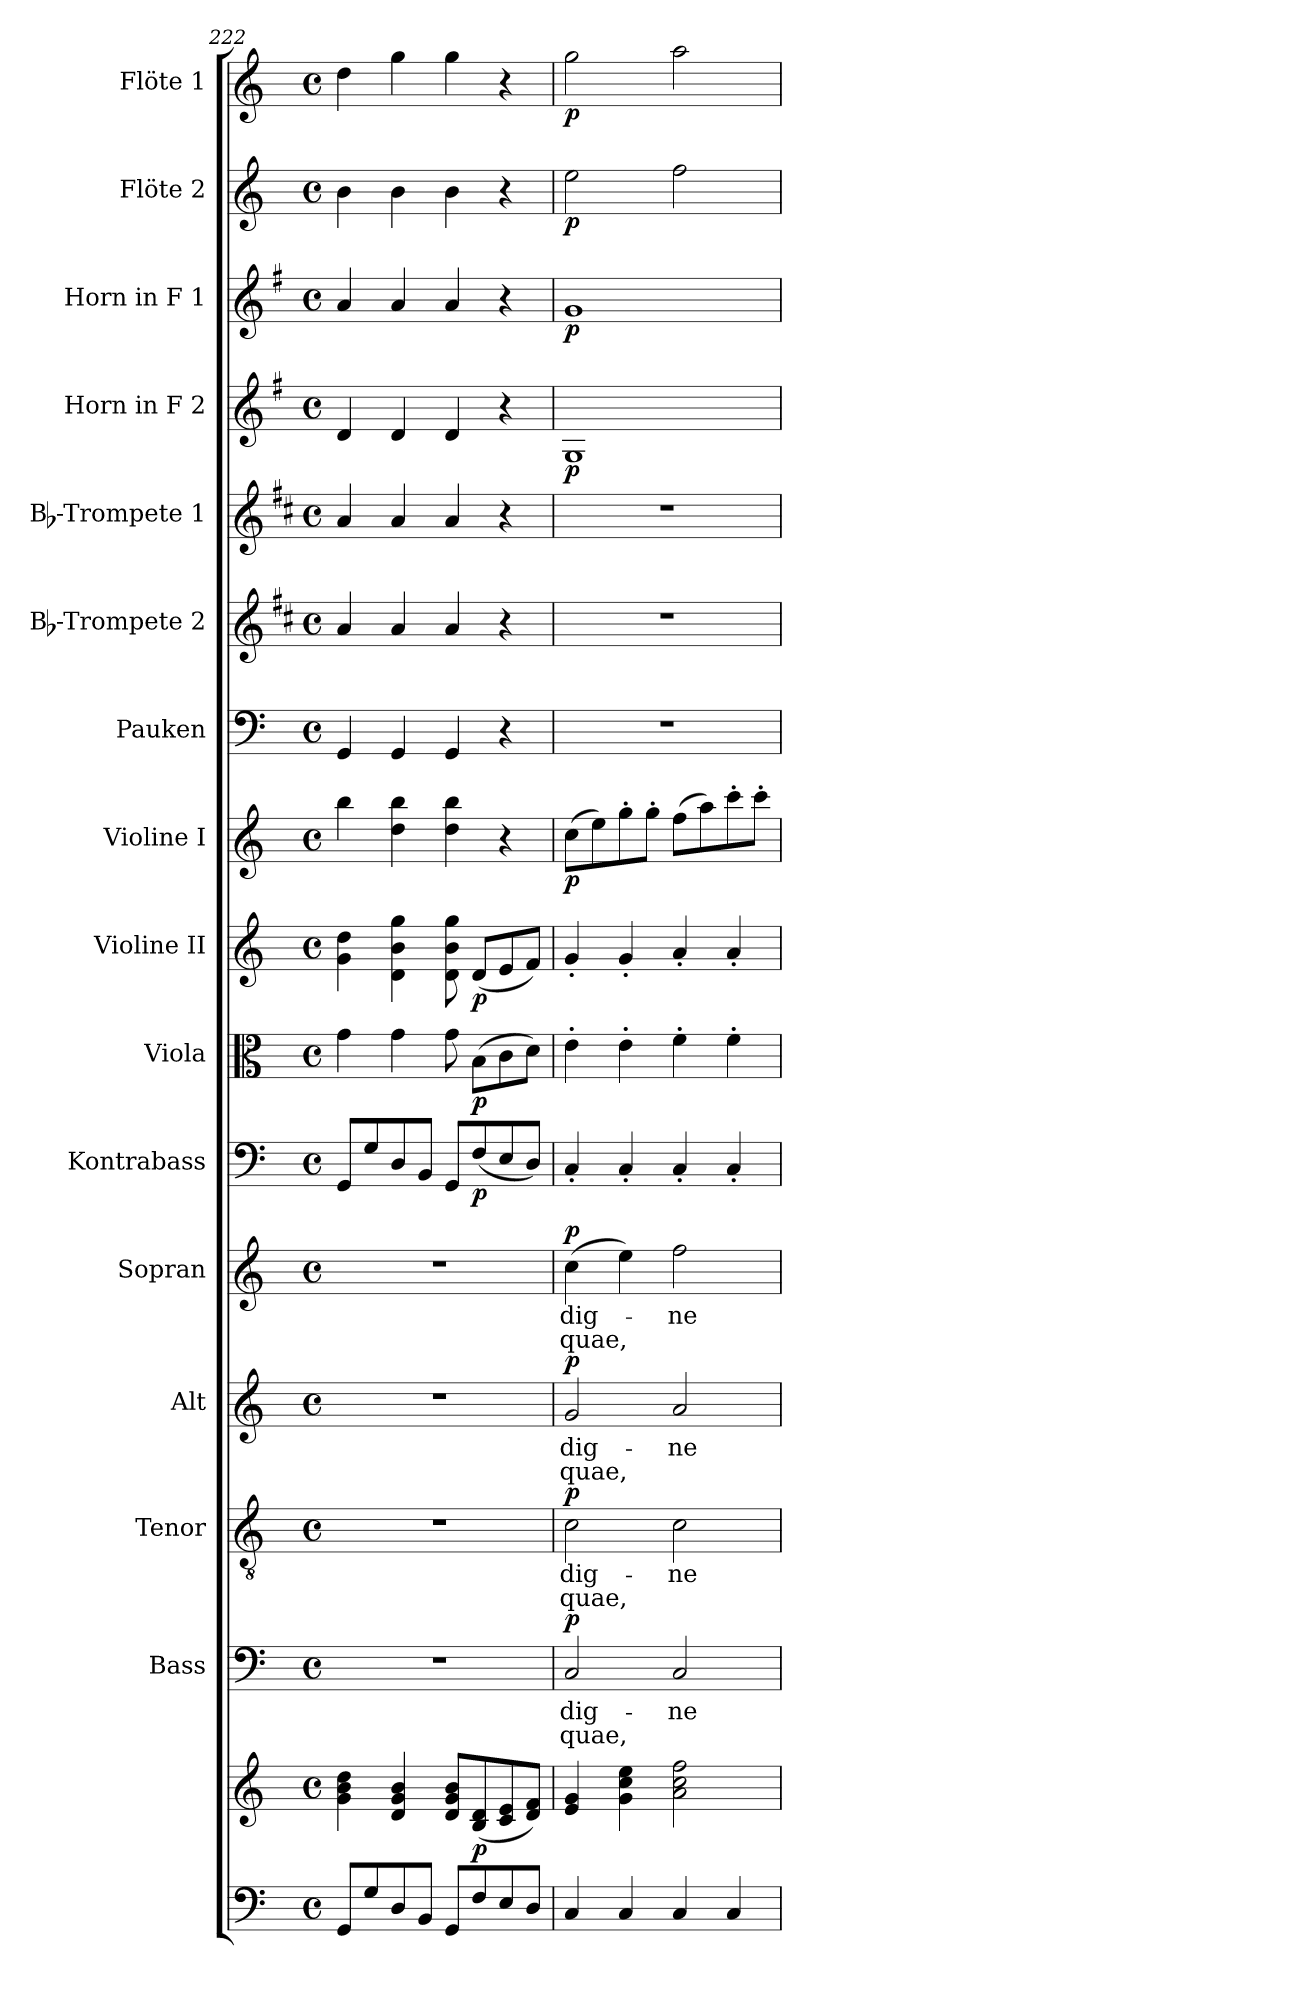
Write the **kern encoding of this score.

**kern	**kern	**dynam	**kern	**text	**text	**dynam	**kern	**text	**text	**dynam	**kern	**text	**text	**dynam	**kern	**text	**text	**dynam	**kern	**dynam	**kern	**dynam	**kern	**dynam	**kern	**dynam	**kern	**kern	**kern	**kern	**dynam	**kern	**dynam	**kern	**dynam	**kern	**dynam
*part16	*part16	*part16	*part15	*part15	*part15	*part15	*part14	*part14	*part14	*part14	*part13	*part13	*part13	*part13	*part12	*part12	*part12	*part12	*part11	*part11	*part10	*part10	*part9	*part9	*part8	*part8	*part7	*part6	*part5	*part4	*part4	*part3	*part3	*part2	*part2	*part1	*part1
*staff17	*staff16	*staff16/17	*staff15	*staff15	*staff15	*staff15	*staff14	*staff14	*staff14	*staff14	*staff13	*staff13	*staff13	*staff13	*staff12	*staff12	*staff12	*staff12	*staff11	*staff11	*staff10	*staff10	*staff9	*staff9	*staff8	*staff8	*staff7	*staff6	*staff5	*staff4	*staff4	*staff3	*staff3	*staff2	*staff2	*staff1	*staff1
*	*	*	*I"Bass	*	*	*	*I"Tenor	*	*	*	*I"Alt	*	*	*	*I"Sopran	*	*	*	*I"Kontrabass	*	*I"Viola	*	*I"Violine II	*	*I"Violine I	*	*I"Pauken	*I"Bb-Trompete 2	*I"Bb-Trompete 1	*I"Horn in F 2	*	*I"Horn in F 1	*	*I"Flöte 2	*	*I"Flöte 1	*
*	*	*	*I'B.	*	*	*	*I'T.	*	*	*	*I'A.	*	*	*	*I'S.	*	*	*	*I'Kb.	*	*I'Vla.	*	*I'Vl. II	*	*I'Vl. I	*	*I'Pk.	*I'Bb Trp. 2	*I'Bb Trp. 1	*	*	*	*	*I'Fl. 2	*	*I'Fl. 1	*
!!LO:PB:g=z
*clefF4	*clefG2	*	*clefF4	*	*	*	*clefGv2	*	*	*	*clefG2	*	*	*	*clefG2	*	*	*	*clefF4	*	*clefC3	*	*clefG2	*	*clefG2	*	*clefF4	*clefG2	*clefG2	*clefG2	*	*clefG2	*	*clefG2	*	*clefG2	*
*	*	*	*	*	*	*	*	*	*	*	*	*	*	*	*	*	*	*	*ITrd7c12	*	*	*	*	*	*	*	*	*ITrd1c2	*ITrd1c2	*ITrd4c7	*	*ITrd4c7	*	*	*	*	*
*k[]	*k[]	*	*k[]	*	*	*	*k[]	*	*	*	*k[]	*	*	*	*k[]	*	*	*	*k[]	*	*k[]	*	*k[]	*	*k[]	*	*k[]	*k[]	*k[]	*k[]	*	*k[]	*	*k[]	*	*k[]	*
*C:	*C:	*	*C:	*	*	*	*C:	*	*	*	*C:	*	*	*	*C:	*	*	*	*C:	*	*C:	*	*C:	*	*C:	*	*C:	*C:	*C:	*C:	*	*C:	*	*C:	*	*C:	*
*M4/4	*M4/4	*	*M4/4	*	*	*	*M4/4	*	*	*	*M4/4	*	*	*	*M4/4	*	*	*	*M4/4	*	*M4/4	*	*M4/4	*	*M4/4	*	*M4/4	*M4/4	*M4/4	*M4/4	*	*M4/4	*	*M4/4	*	*M4/4	*
*met(c)	*met(c)	*	*met(c)	*	*	*	*met(c)	*	*	*	*met(c)	*	*	*	*met(c)	*	*	*	*met(c)	*	*met(c)	*	*met(c)	*	*met(c)	*	*met(c)	*met(c)	*met(c)	*met(c)	*	*met(c)	*	*met(c)	*	*met(c)	*
=222	=222	=222	=222	=222	=222	=222	=222	=222	=222	=222	=222	=222	=222	=222	=222	=222	=222	=222	=222	=222	=222	=222	=222	=222	=222	=222	=222	=222	=222	=222	=222	=222	=222	=222	=222	=222	=222
8GG/L	4g\ 4b\ 4dd\	.	1r	.	.	.	1r	.	.	.	1r	.	.	.	1r	.	.	.	8GGG/L	.	4g\	.	4g\ 4dd\	.	4bb\	.	4GG/	4g/	4g/	4G/	.	4d/	.	4b\	.	4dd\	.
8G/	.	.	.	.	.	.	.	.	.	.	.	.	.	.	.	.	.	.	8GG/	.	.	.	.	.	.	.	.	.	.	.	.	.	.	.	.	.	.
8D/	4d/ 4g/ 4b/	.	.	.	.	.	.	.	.	.	.	.	.	.	.	.	.	.	8DD/	.	4g\	.	4d\ 4b\ 4gg\	.	4dd\ 4bb\	.	4GG/	4g/	4g/	4G/	.	4d/	.	4b\	.	4gg\	.
8BB/J	.	.	.	.	.	.	.	.	.	.	.	.	.	.	.	.	.	.	8BBB/J	.	.	.	.	.	.	.	.	.	.	.	.	.	.	.	.	.	.
8GG/L	8d/ 8g/ 8b/L	.	.	.	.	.	.	.	.	.	.	.	.	.	.	.	.	.	8GGG/L	.	8g\	.	8d\ 8b\ 8gg\	.	4dd\ 4bb\	.	4GG/	4g/	4g/	4G/	.	4d/	.	4b\	.	4gg\	.
!	!	!LO:DY:b	!	!	!	!	!	!	!	!	!	!	!	!	!	!	!	!	!	!LO:DY:b	!	!LO:DY:b	!	!LO:DY:b	!	!	!	!	!	!	!	!	!	!	!	!	!
8F/	(<8B/ 8d/	p	.	.	.	.	.	.	.	.	.	.	.	.	.	.	.	.	(<8FF/	p	(>8B\L	p	(<8d/L	p	.	.	.	.	.	.	.	.	.	.	.	.	.
8E/	8c/ 8e/	.	.	.	.	.	.	.	.	.	.	.	.	.	.	.	.	.	8EE/	.	8c\	.	8e/	.	4r	.	4r	4r	4r	4r	.	4r	.	4r	.	4r	.
8D/J	8d/ 8f/J)	.	.	.	.	.	.	.	.	.	.	.	.	.	.	.	.	.	8DD/J)	.	8d\J)	.	8f/J)	.	.	.	.	.	.	.	.	.	.	.	.	.	.
=223	=223	=223	=223	=223	=223	=223	=223	=223	=223	=223	=223	=223	=223	=223	=223	=223	=223	=223	=223	=223	=223	=223	=223	=223	=223	=223	=223	=223	=223	=223	=223	=223	=223	=223	=223	=223	=223
!	!	!	!	!LO:LY:b	!LO:LY:b	!LO:DY:a	!	!LO:LY:b	!LO:LY:b	!LO:DY:a	!	!LO:LY:b	!LO:LY:b	!LO:DY:a	!	!LO:LY:b	!LO:LY:b	!LO:DY:a	!	!	!	!	!	!	!	!LO:DY:b	!	!	!	!	!LO:DY:b	!	!LO:DY:b	!	!LO:DY:b	!	!LO:DY:b
4C/	4e/ 4g/	.	2C/	dig-	quae,	p	2c\	dig-	quae,	p	2g/	dig-	quae,	p	(>4cc\	dig-	quae,	p	4CC'</	.	4e'>\	.	4g'</	.	(>8cc\L	p	1r	1r	1r	1C	p	1c	p	2ee\	p	2gg\	p
.	.	.	.	.	.	.	.	.	.	.	.	.	.	.	.	.	.	.	.	.	.	.	.	.	8ee\)	.	.	.	.	.	.	.	.	.	.	.	.
4C/	4g\ 4cc\ 4ee\	.	.	.	.	.	.	.	.	.	.	.	.	.	4ee\)	.	.	.	4CC'</	.	4e'>\	.	4g'</	.	8gg'>\	.	.	.	.	.	.	.	.	.	.	.	.
.	.	.	.	.	.	.	.	.	.	.	.	.	.	.	.	.	.	.	.	.	.	.	.	.	8gg'>\J	.	.	.	.	.	.	.	.	.	.	.	.
!	!	!	!	!LO:LY:b	!	!	!	!LO:LY:b	!	!	!	!LO:LY:b	!	!	!	!LO:LY:b	!	!	!	!	!	!	!	!	!	!	!	!	!	!	!	!	!	!	!	!	!
4C/	2a\ 2cc\ 2ff\	.	2C/	-ne-	.	.	2c\	-ne-	.	.	2a/	-ne-	.	.	2ff\	-ne-	.	.	4CC'</	.	4f'>\	.	4a'</	.	(>8ff\L	.	.	.	.	.	.	.	.	2ff\	.	2aa\	.
.	.	.	.	.	.	.	.	.	.	.	.	.	.	.	.	.	.	.	.	.	.	.	.	.	8aa\)	.	.	.	.	.	.	.	.	.	.	.	.
4C/	.	.	.	.	.	.	.	.	.	.	.	.	.	.	.	.	.	.	4CC'</	.	4f'>\	.	4a'</	.	8ccc'>\	.	.	.	.	.	.	.	.	.	.	.	.
.	.	.	.	.	.	.	.	.	.	.	.	.	.	.	.	.	.	.	.	.	.	.	.	.	8ccc'>\J	.	.	.	.	.	.	.	.	.	.	.	.
=	=	=	=	=	=	=	=	=	=	=	=	=	=	=	=	=	=	=	=	=	=	=	=	=	=	=	=	=	=	=	=	=	=	=	=	=	=
*-	*-	*-	*-	*-	*-	*-	*-	*-	*-	*-	*-	*-	*-	*-	*-	*-	*-	*-	*-	*-	*-	*-	*-	*-	*-	*-	*-	*-	*-	*-	*-	*-	*-	*-	*-	*-	*-
